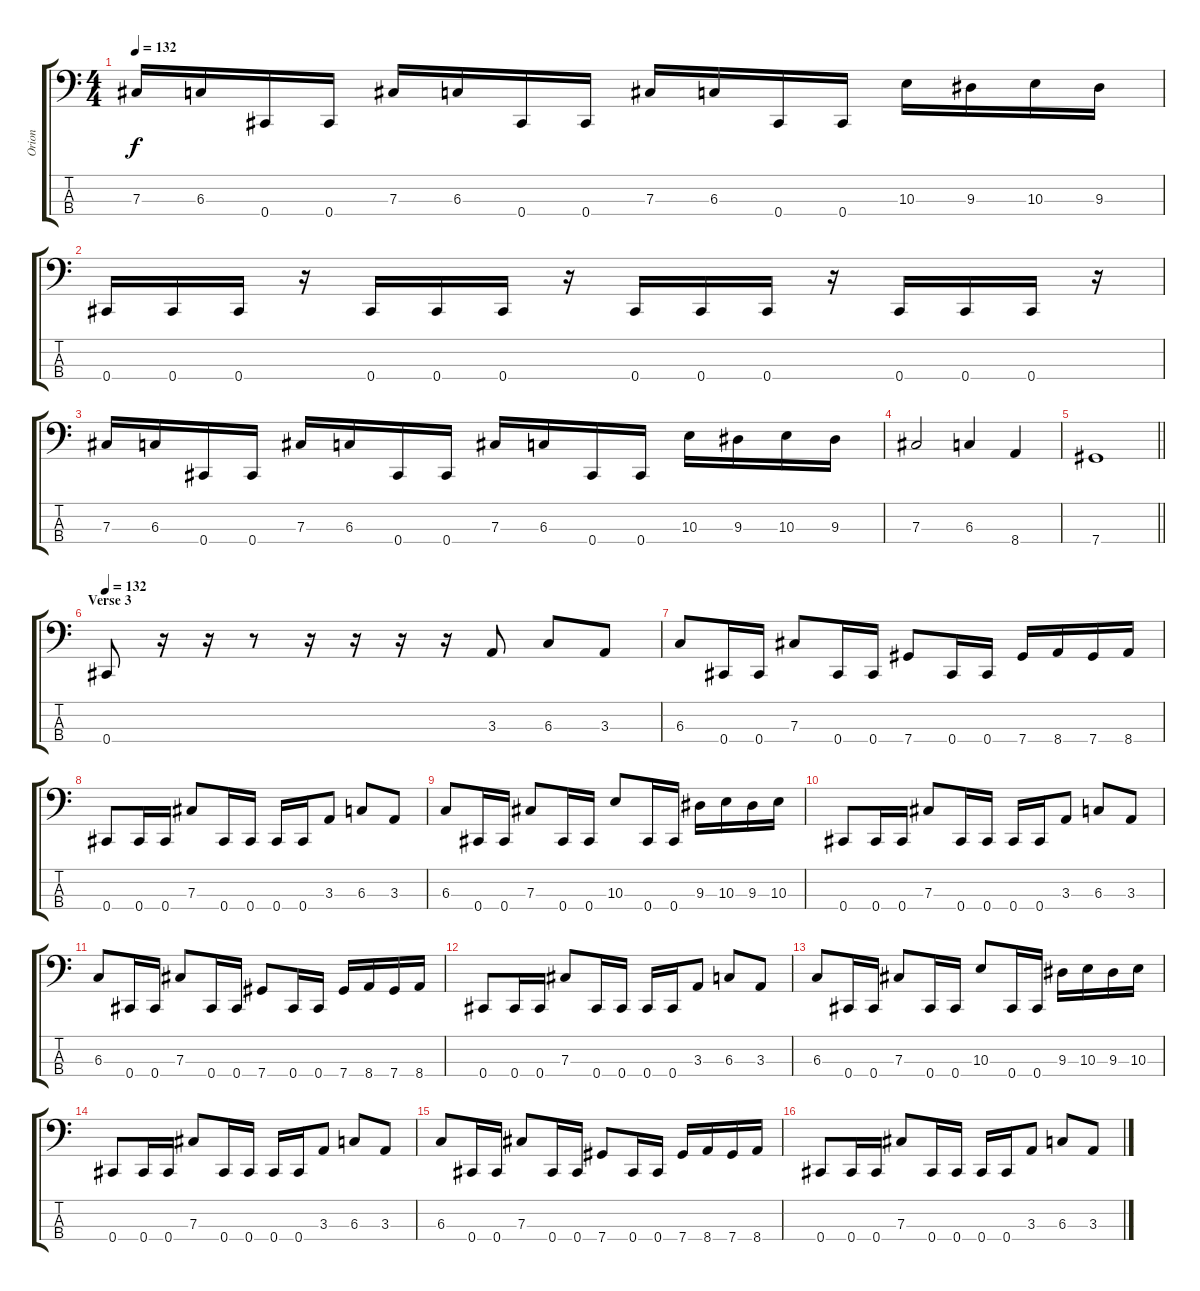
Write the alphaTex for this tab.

\track ("Orion" "Orion") {instrument electricbassfinger}
\staff {score tabs}
\tuning (E2 B1 Gb1 Db1) {hide}
\ts (4 4)
\tempo 132
\clef f4
\ks c
7.3.16{dy f} 6.3.16 0.4.16 0.4.16 7.3.16 6.3.16 0.4.16 0.4.16 7.3.16 6.3.16 0.4.16 0.4.16 10.3.16 9.3.16 10.3.16 9.3.16 |
0.4.16 0.4.16 0.4.16 r.16 0.4.16 0.4.16 0.4.16 r.16 0.4.16 0.4.16 0.4.16 r.16 0.4.16 0.4.16 0.4.16 r.16 |
7.3.16 6.3.16 0.4.16 0.4.16 7.3.16 6.3.16 0.4.16 0.4.16 7.3.16 6.3.16 0.4.16 0.4.16 10.3.16 9.3.16 10.3.16 9.3.16 |
7.3.2 6.3.4 8.4.4 |
\barLineRight lightlight
7.4.1 |
\section ("" "Verse 3")
\tempo 132
0.4.8 r.16 r.16 r.8 r.16 r.16 r.16 r.16 3.3.8 6.3.8 3.3.8 |
6.3.8 0.4.16 0.4.16 7.3.8 0.4.16 0.4.16 7.4.8 0.4.16 0.4.16 7.4.16 8.4.16 7.4.16 8.4.16 |
0.4.8 0.4.16 0.4.16 7.3.8 0.4.16 0.4.16 0.4.16 0.4.16 3.3.8 6.3.8 3.3.8 |
6.3.8 0.4.16 0.4.16 7.3.8 0.4.16 0.4.16 10.3.8 0.4.16 0.4.16 9.3.16 10.3.16 9.3.16 10.3.16 |
0.4.8 0.4.16 0.4.16 7.3.8 0.4.16 0.4.16 0.4.16 0.4.16 3.3.8 6.3.8 3.3.8 |
6.3.8 0.4.16 0.4.16 7.3.8 0.4.16 0.4.16 7.4.8 0.4.16 0.4.16 7.4.16 8.4.16 7.4.16 8.4.16 |
0.4.8 0.4.16 0.4.16 7.3.8 0.4.16 0.4.16 0.4.16 0.4.16 3.3.8 6.3.8 3.3.8 |
6.3.8 0.4.16 0.4.16 7.3.8 0.4.16 0.4.16 10.3.8 0.4.16 0.4.16 9.3.16 10.3.16 9.3.16 10.3.16 |
0.4.8 0.4.16 0.4.16 7.3.8 0.4.16 0.4.16 0.4.16 0.4.16 3.3.8 6.3.8 3.3.8 |
6.3.8 0.4.16 0.4.16 7.3.8 0.4.16 0.4.16 7.4.8 0.4.16 0.4.16 7.4.16 8.4.16 7.4.16 8.4.16 |
0.4.8 0.4.16 0.4.16 7.3.8 0.4.16 0.4.16 0.4.16 0.4.16 3.3.8 6.3.8 3.3.8
